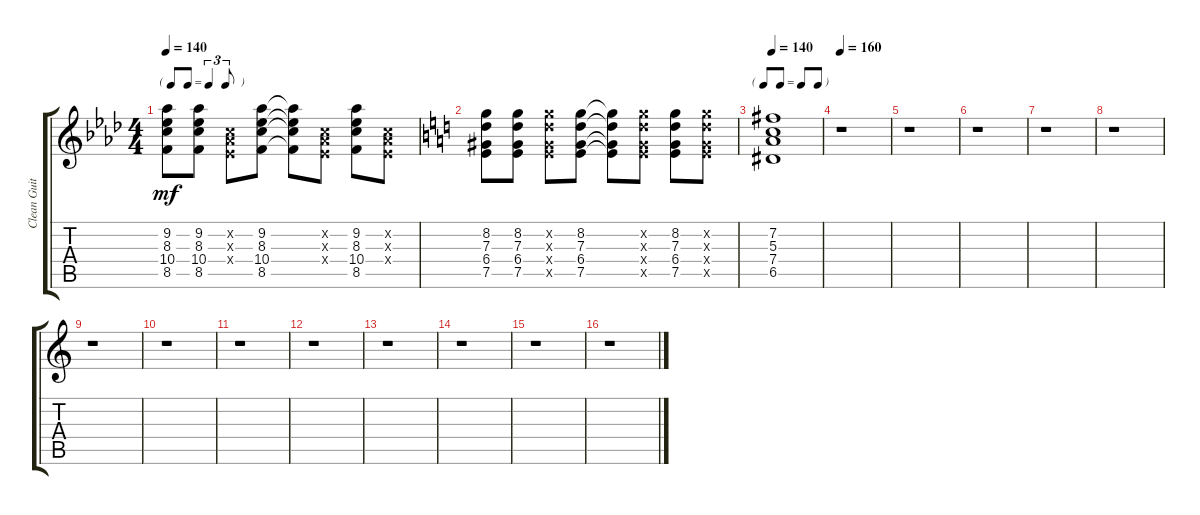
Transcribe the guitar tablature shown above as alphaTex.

\track ("Clean Guitar" "Clean Guit") {instrument electricguitarclean}
\staff {score tabs}
\tuning (E4 B3 G3 D3 A2 E2) {hide}
\ts (4 4)
\tf triplet8th
\tempo 140
\clef g2
\ks ab
(9.2 8.3 10.4 8.5).8{dy mf} (9.2 8.3 10.4 8.5).8 (1.2{x} 1.3{x} 1.4{x}).8 (9.2 8.3 10.4 8.5).8 (9.2{t} 8.3{t} 10.4{t} 8.5{t}).8 (1.2{x} 1.3{x} 1.4{x}).8 (9.2 8.3 10.4 8.5).8 (1.2{x} 1.3{x} 1.4{x}).8 |
\ks c
(8.2 7.3 6.4 7.5).8 (8.2 7.3 6.4 7.5).8 (8.2{x} 7.3{x} 6.4{x} 7.5{x}).8 (8.2 7.3 6.4 7.5).8 (8.2{t} 7.3{t} 6.4{t} 7.5{t}).8 (8.2{x} 7.3{x} 6.4{x} 7.5{x}).8 (8.2 7.3 6.4 7.5).8 (8.2{x} 7.3{x} 6.4{x} 7.5{x}).8 |
\tf none
\tempo 140
(7.2 5.3 7.4 6.5).1 |
\tempo 160
r.1 |
r.1 |
r.1 |
r.1 |
r.1 |
r.1 |
r.1 |
r.1 |
r.1 |
r.1 |
r.1 |
r.1 |
r.1
